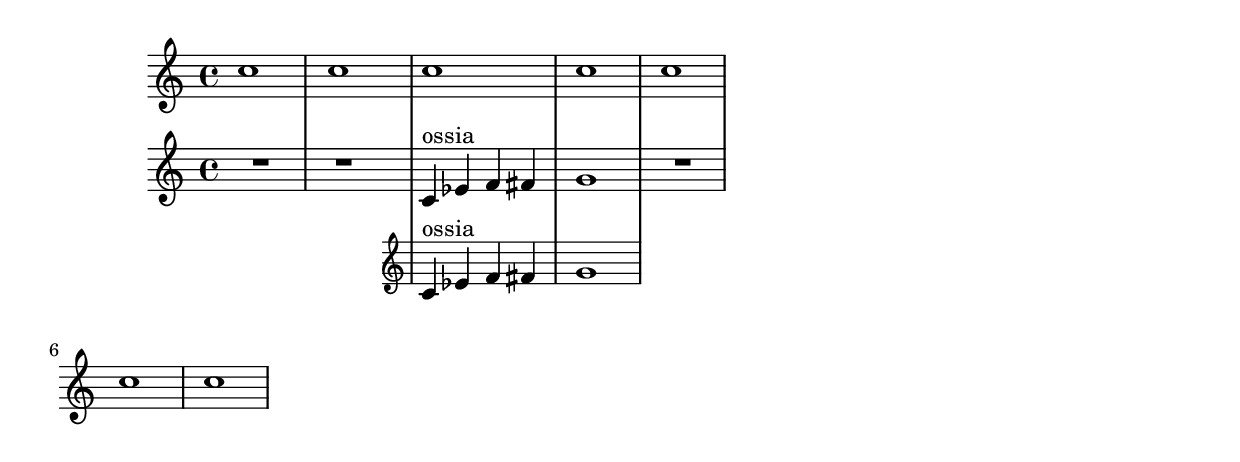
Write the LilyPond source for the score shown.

\header { texidoc = "A temporary ossia in an instrumental part may
    be printed using a separate, short staff. A simpler solution is 
    also given: instantiate a full staff, and let 
    @code{RemoveEmptyStaffContext} take out the unused parts.
" }

\version "2.3.22"

\score {
    \relative c''
    \new StaffGroup \with {
	\remove "System_start_delimiter_engraver"
	\override SpanBar #'glyph = #":"
    } <<

	%% solution 1
	{ c1 c1
	<<
	    { c1 c1 } 
	    \new Staff \with {
		\remove "Time_signature_engraver"
	    } {
		c,4^"ossia" es f fis g1
	    }
	>>
	  c1 \break c c }

	%% solution 2
	\new Staff { R1*2 c,4^"ossia" es f fis g1 R1 * 3 }
    >>
    

    \layout {
	raggedright= ##t
	\context {\RemoveEmptyStaffContext}
	\context {
	    \Score
	    \remove System_start_delimiter_engraver
	    }
    }
}

